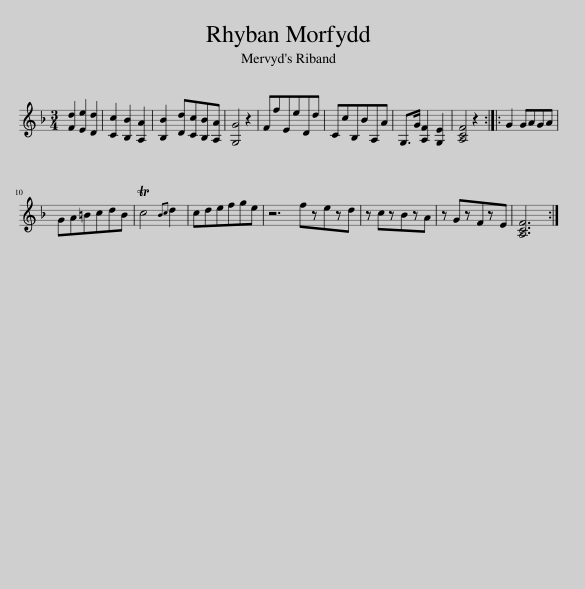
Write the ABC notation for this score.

X:1
L:1/8
M:3/4
I:linebreak $
K:F
V:1 treble
V:1
 [Fd]2 [Ee]2 [Dd]2 | [Cc]2 [B,B]2 [A,A]2 | [B,B]2 [Dd][Cc][B,B][A,A] | [G,G]4 z2 | FfEeDd | %5
 CcB,BA,A | G,>G [A,F]2 [G,E]2 | [A,CF]4 z2 :: G2 GAGA |$ GA=BcdB | %10
 Tc4{Bc} d2 | cdefge | z6 fzezd | z czBzA | z GzFzE | %15
 [A,CF]6 :| %16
